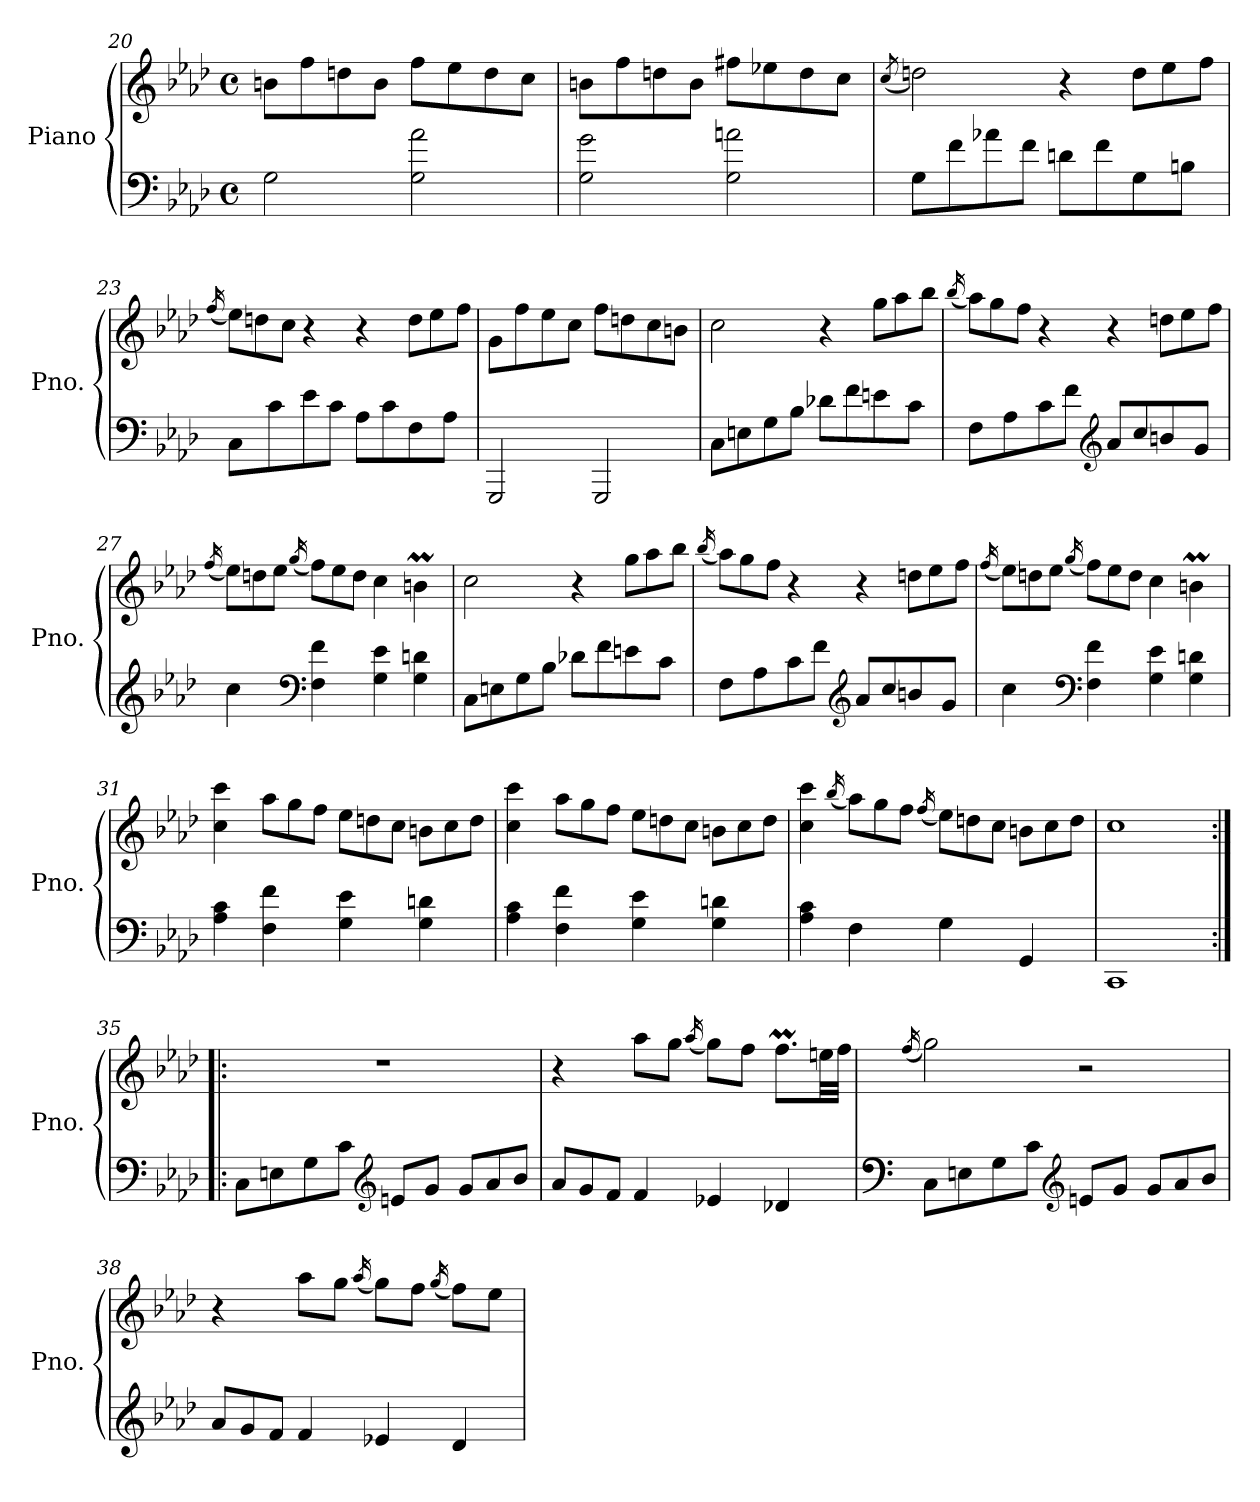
**kern	**kern
*part1	*part1
*staff2	*staff1
*I"Piano	*
*I'Pno.	*
*clefF4	*clefG2
*k[b-e-a-d-]	*k[b-e-a-d-]
*M4/4	*M4/4
*met(c)	*met(c)
=20	=20
2G\	8bn\L
.	8ff\
.	8ddn\
.	8b\J
2G\ 2a-\	8ff\L
.	8ee-\
.	8dd\
.	8cc\J
=21	=21
2G\ 2g\	8bn\L
.	8ff\
.	8ddn\
.	8b\J
2G\ 2an\	8ff#X\L
.	8ee-X\
.	8dd\
.	8cc\J
!!LO:LB:g=z
=22	=22
.	(<8qcc/
8G\L	2ddn\)
8f\	.
8a-X\	.
8f\J	.
8dn\L	4r
8f\	.
*	*Xtuplet
8G\	12dd\L
.	12ee-\
8Bn\J	.
.	12ff\J
=23	=23
.	(<16qff/
8C\L	12ee-\L)
.	12ddn\
8c\	.
.	12cc\J
8e-\	4r
8c\J	.
8A-\L	4r
8c\	.
8F\	12dd\L
.	12ee-\
8A-\J	.
.	12ff\J
=24	=24
2GGG/	8g\L
.	8ff\
.	8ee-\
.	8cc\J
2GGG/	8ff\L
.	8ddn\
.	8cc\
.	8bn\J
!!LO:LB:g=z
=25	=25
8C\L	2cc\
8En\	.
8G\	.
8B-\J	.
8d-X\L	4r
8f\	.
8en\	12gg\L
.	12aa-\
8c\J	.
.	12bb-\J
=26	=26
.	(<16qbb-/
8F\L	12aa-\L)
.	12gg\
8A-\	.
.	12ff\J
8c\	4r
8f\J	.
*clefG2	*
8a-/L	4r
8cc/	.
8bn/	12ddn\L
.	12ee-\
8g/J	.
.	12ff\J
=27	=27
.	(<16qff/
4cc\	12ee-\L)
.	12ddn\
.	12ee-\J
*clefF4	*
.	(<16qgg/
4F\ 4f\	12ff\L)
.	12ee-\
.	12dd\J
4G\ 4e-\	4cc\
4G\ 4dn\	4bnm\
!!LO:LB:g=z
=28	=28
8C\L	2cc\
8En\	.
8G\	.
8B-\J	.
8d-X\L	4r
8f\	.
8en\	12gg\L
.	12aa-\
8c\J	.
.	12bb-\J
=29	=29
.	(<16qbb-/
8F\L	12aa-\L)
.	12gg\
8A-\	.
.	12ff\J
8c\	4r
8f\J	.
*clefG2	*
8a-/L	4r
8cc/	.
8bn/	12ddn\L
.	12ee-\
8g/J	.
.	12ff\J
=30	=30
.	(<16qff/
4cc\	12ee-\L)
.	12ddn\
.	12ee-\J
*clefF4	*
.	(<16qgg/
4F\ 4f\	12ff\L)
.	12ee-\
.	12dd\J
4G\ 4e-\	4cc\
4G\ 4dn\	4bnm\
!!LO:LB:g=z
=31	=31
4A-\ 4c\	4cc\ 4ccc\
4F\ 4f\	12aa-\L
.	12gg\
.	12ff\J
4G\ 4e-\	12ee-\L
.	12ddn\
.	12cc\J
4G\ 4dn\	12bn\L
.	12cc\
.	12dd\J
=32	=32
4A-\ 4c\	4cc\ 4ccc\
4F\ 4f\	12aa-\L
.	12gg\
.	12ff\J
4G\ 4e-\	12ee-\L
.	12ddn\
.	12cc\J
4G\ 4dn\	12bn\L
.	12cc\
.	12dd\J
=33	=33
4A-\ 4c\	4cc\ 4ccc\
.	(<16qbb-/
4F\	12aa-\L)
.	12gg\
.	12ff\J
.	(<16qff/
4G\	12ee-\L)
.	12ddn\
.	12cc\J
4GG/	12bn\L
.	12cc\
.	12dd\J
=34	=34
1CC	1cc
!!LO:PB:g=z
=35:|!|:	=35:|!|:
8C\L	1r
8En\	.
8G\	.
8c\J	.
*clefG2	*
8en/L	.
8g/J	.
*Xtuplet	*
12g/L	.
12a-/	.
12b-/J	.
=36	=36
12a-/L	4r
12g/	.
12f/J	.
4f/	8aa-\L
.	8gg\J
.	(<16qaa-/
4e-X/	8gg\L)
.	8ff\J
4d-X/	8.ffM\L
.	32een\LL
.	32ff\JJJ
=37	=37
*clefF4	*
.	(<16qff/
8C\L	2gg\)
8En\	.
8G\	.
8c\J	.
*clefG2	*
8en/L	2r
8g/J	.
12g/L	.
12a-/	.
12b-/J	.
!!LO:LB:g=z
=38	=38
12a-/L	4r
12g/	.
12f/J	.
4f/	8aa-\L
.	8gg\J
.	(<16qaa-/
4e-X/	8gg\L)
.	8ff\J
.	(<16qgg/
4d-/	8ff\L)
.	8ee-\J
=	=
*-	*-
